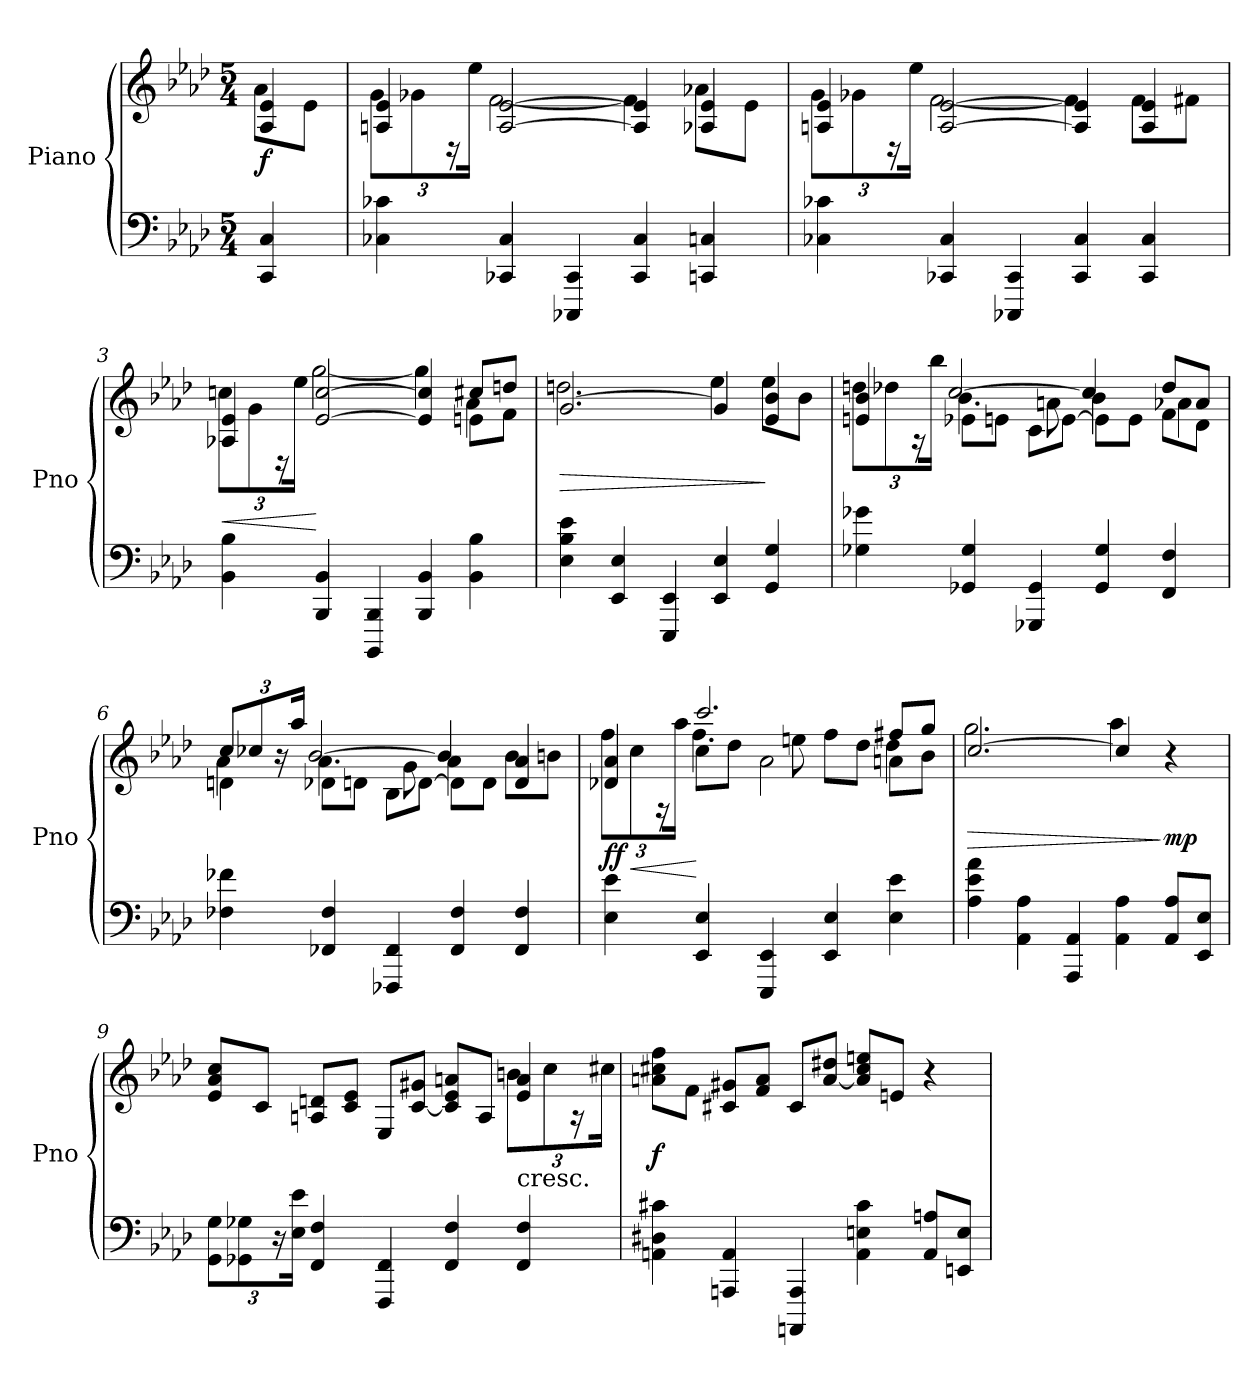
**kern	**kern	**dynam
*part1	*part1	*part1
*staff2	*staff1	*staff1/2
*I"Piano	*	*
*I'Pno	*	*
*clefF4	*clefG2	*
*k[b-e-a-d-]	*k[b-e-a-d-]	*
*A-:	*A-:	*
*M5/4	*M5/4	*
=	=	=
*	*^	*
4CC 4C	4A- 4e-	8a-L	f
.	.	8e-J	.
=1	=1	=1	=1
4C-X 4c-X	4An 4e-	12gL	.
.	.	12g-X	.
.	.	24r	.
.	.	24ee-Jk	.
4CC-X 4C-	[2A [2e-	[2f	.
4CCC-X 4CC-	.	.	.
4CC- 4C-	4A] 4e-]	4f]	.
4CCn 4Cn	4A-X 4e-	8a-XL	.
.	.	8e-J	.
=2	=2	=2	=2
4C-X 4c-X	4An 4e-	12gL	.
.	.	12g-X	.
.	.	24r	.
.	.	24ee-Jk	.
4CC-X 4C-	[2A [2e-	[2f	.
4CCC-X 4CC-	.	.	.
4CC- 4C-	4A] 4e-]	4f]	.
4CC- 4C-	4A 4e-	8fL	.
.	.	8f#XJ	.
=3	=3	=3	=3
*	*	*^	*
4BB- 4B-	4A-X 4e-	12ccnL	1ryy	<
.	.	12g	.	.
.	.	24r	.	.
.	.	24ee-Jk	.	.
4BBB- 4BB-	[2e- [2cc	[2gg	.	[
4BBBB- 4BBB-	.	.	.	.
4BBB- 4BB-	4e-] 4cc]	4gg]	.	.
4BB- 4B-	8en\L	4a-	8cc#XL	.
.	8fJ	.	8ddnJ	.
*	*	*v	*v	*
=4	=4	=4	=4
4E- 4B- 4e-	[2.g	2.ddn	>
4EE- 4E-	.	.	.
4EEE- 4EE-	.	.	.
4EE- 4E-	4g]	4ee-	.
4GG 4G	4e- 4b-	8ee-L	]
.	.	8b-J	.
=5	=5	=5	=5
*	*	*^	*
4G-X 4g-X	4en 4b-	12ddnL	4ryy	.
.	.	12dd-X	.	.
.	.	24r	.	.
.	.	24bb-Jk	.	.
4GG-X 4G-	8e-X\L	4.b-	[2cc	.
.	8enJ	.	.	.
4GGG-X 4GG-	8c\L	.	.	.
.	[8eJ	8an	.	.
4GG- 4G-	8e\L]	4b-	4cc]	.
.	8eJ	.	.	.
4FF 4F	8f\L	4a-X	8dd-L	.
.	8d-J	.	8a-J	.
=6	=6	=6	=6	=6
4F-X 4f-X	4dn\	4a-	12ccL	.
.	.	.	12cc-X	.
.	.	.	24r	.
.	.	.	24aa-Jk	.
4FF-X 4F-	8d-X\L	4.a-	[2b-	.
.	8dnJ	.	.	.
4FFF-X 4FF-	8B-\L	.	.	.
.	[8dJ	8g	.	.
4FF- 4F-	8d\L]	4a-	4b-]	.
.	8dJ	.	.	.
4FF- 4F-	4d 4a-	8b-L	4ryy	.
.	.	8bnJ	.	.
=7	=7	=7	=7	=7
4E- 4e-	4d-X 4a-	12ffL	4ryy	ff
.	.	12cc	.	<
.	.	24r	.	.
.	.	24aa-Jk	.	.
4EE- 4E-	8cc\L	4.ff	2.ccc	[
.	8dd-J	.	.	.
4EEE- 4EE-	2a-\	.	.	.
.	.	8een	.	.
4EE- 4E-	.	8ffL	.	.
.	.	8dd-J	.	.
4E- 4e-	8an\L	4dd-	8ff#XL	.
.	8b-J	.	8ggJ	.
*	*	*v	*v	*
=8	=8	=8	=8
4A- 4e- 4a-	[2.cc	2.gg	>
4AA- 4A-	.	.	.
4AAA- 4AA-	.	.	.
4AA- 4A-	4cc]	4aa-	.
8AA- 8A-L	4r	4ryy	] mp
8EE- 8E-J	.	.	.
=9	=9	=9	=9
12GG 12GL	8e- 8a- 8ccL	1ryy	.
12GG-X 12G-X	.	.	.
.	8cJ	.	.
24r	.	.	.
24E- 24e-Jk	.	.	.
4FF 4F	8An 8dnL	.	.
.	8c 8e-J	.	.
4FFF 4FF	8E-L	.	.
.	[8c 8g#XJ	.	.
4FF 4F	8c] 8e- 8anL	.	.
.	8AJ	.	.
!	!LO:TX:c:t=cresc.	!	!
4FF 4F	4e- 4a	12bnL	.
.	.	12cc	.
.	.	24r	.
.	.	24cc#XJk	.
*	*v	*v	*
=10	=10	=10
4AAn 4D#X 4c#X	8an 8cc#X 8ffL	f
.	8fJ	.
4AAAn 4AA	8c#X 8g#XL	.
.	8f 8aJ	.
4AAAAn 4AAA	8c#L	.
.	[8a 8dd#XJ	.
4AA 4En 4c#	8a] 8cc# 8eenL	.
.	8enJ	.
8AA 8AnL	4r	.
8EEn 8EJ	.	.
=	=	=
*-	*-	*-
